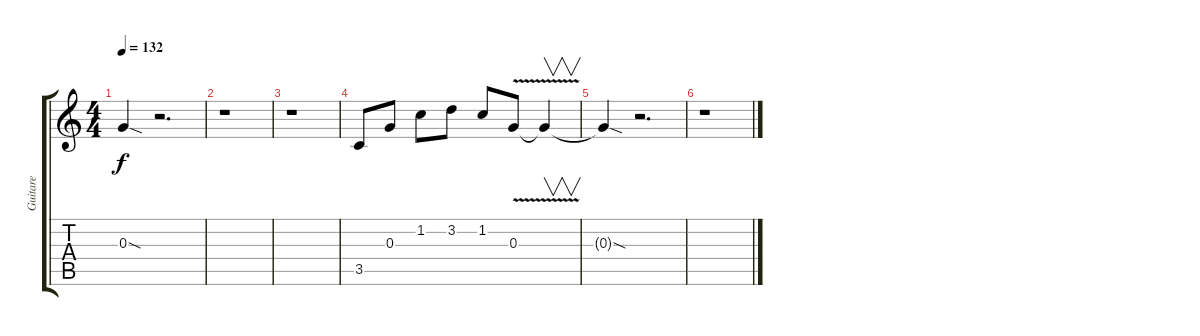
\track ("Guitare" "Guitare") {instrument electricguitarclean}
\staff {score tabs}
\tuning (E4 B3 G3 D3 A2 E2) {hide}
\ts (4 4)
\tempo 132
\clef g2
\ks c
0.3{sod t}.4{dy f} r.2{d} |
r.1 |
r.1{volume 0} |
3.5.8 0.3.8 1.2.8 3.2.8 1.2.8 0.3{v}.8 0.3{t}.4{v} |
0.3{sod t}.4 r.2{d} |
r.1
